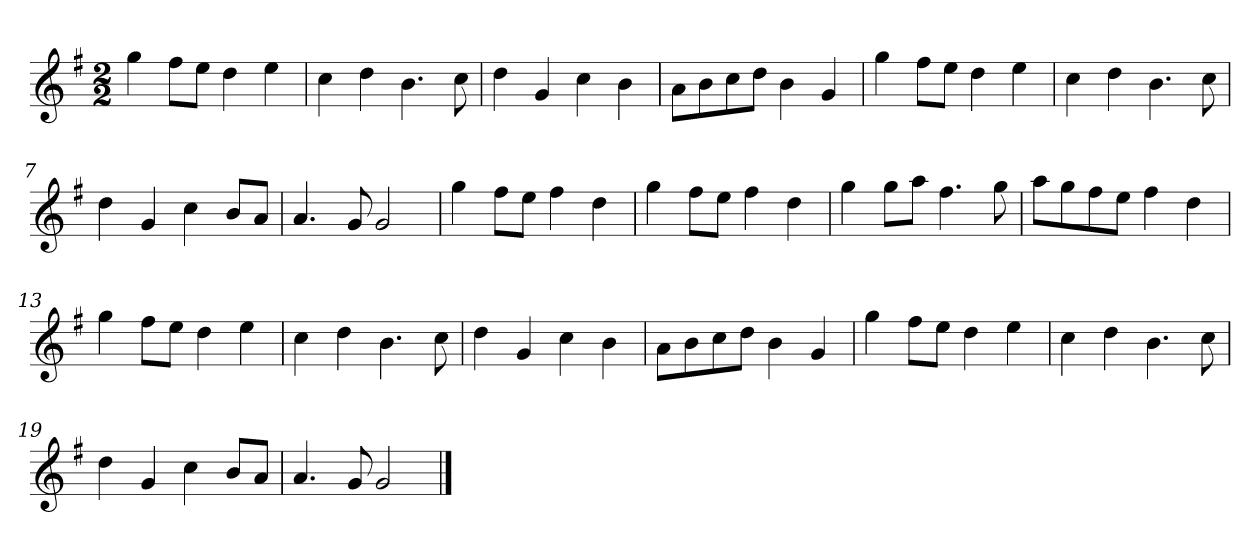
**kern
*part1
*staff1
*k[f#]
*M2/2
*MM120
=1
4gg
8ff#L
8eeJ
4dd
4ee
=2
4cc
4dd
4.b
8cc
=3
4dd
4g
4cc
4b
=4
8aL
8b
8cc
8ddJ
4b
4g
=5
4gg
8ff#L
8eeJ
4dd
4ee
=6
4cc
4dd
4.b
8cc
=7
4dd
4g
4cc
8bL
8aJ
=8
4.a
8g
2g
=9
4gg
8ff#L
8eeJ
4ff#
4dd
=10
4gg
8ff#L
8eeJ
4ff#
4dd
=11
4gg
8ggL
8aaJ
4.ff#
8gg
=12
8aaL
8gg
8ff#
8eeJ
4ff#
4dd
=13
4gg
8ff#L
8eeJ
4dd
4ee
=14
4cc
4dd
4.b
8cc
=15
4dd
4g
4cc
4b
=16
8aL
8b
8cc
8ddJ
4b
4g
=17
4gg
8ff#L
8eeJ
4dd
4ee
=18
4cc
4dd
4.b
8cc
=19
4dd
4g
4cc
8bL
8aJ
=20
4.a
8g
2g
==
*-
